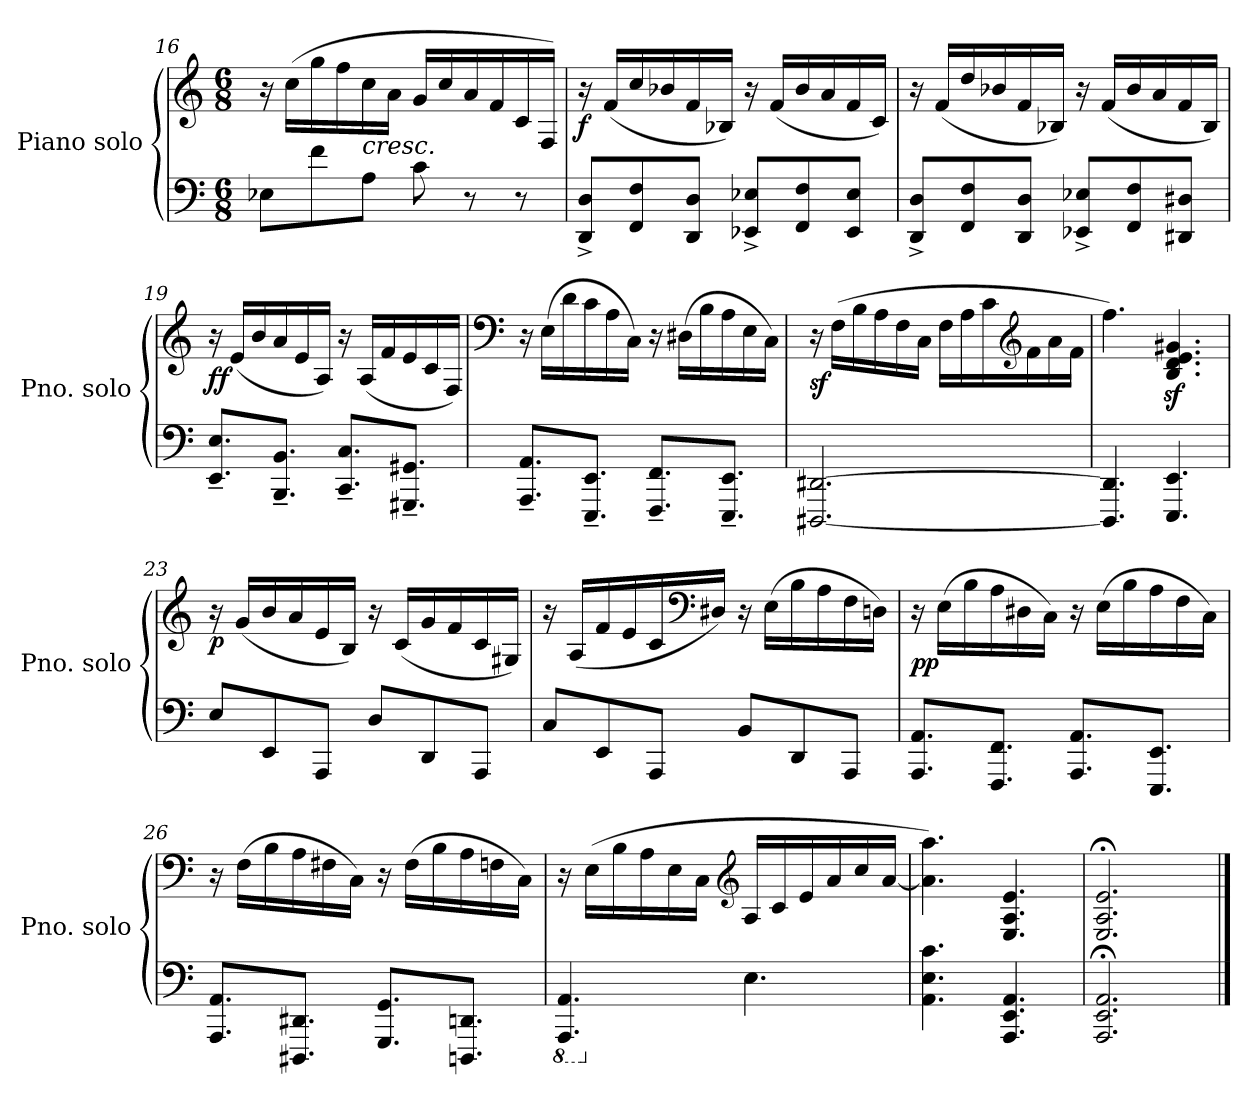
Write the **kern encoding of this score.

**kern	**kern	**dynam
*part1	*part1	*part1
*staff2	*staff1	*staff1/2
*I"Piano solo	*	*
*I'Pno. solo	*	*
*clefF4	*clefG2	*
*k[]	*k[]	*
*M6/8	*M6/8	*
=16	=16	=16
8E-X\L	16r	.
.	(>16cc\LL	.
8f\	16gg\	.
.	16ff\	.
!	!LO:TX:b:i:t=cresc.	!
8A\J	16cc\	.
.	16a\JJ	.
8c\	16g/LL	.
.	16cc/	.
8r	16a/	.
.	16f/	.
8r	16c/	.
.	16F/JJ)	.
=17	=17	=17
!	!	!LO:DY:b
8DD/^ 8D/^L	16r	f
.	(<16f/LL	.
8FF/ 8F/	16cc/	.
.	16b-X/	.
8DD/ 8D/J	16f/	.
.	16B-X/JJ)	.
8EE-X/^ 8E-X/^L	16r	.
.	(<16f/LL	.
8FF/ 8F/	16b-/	.
.	16a/	.
8EE-/ 8E-/J	16f/	.
.	16c/JJ)	.
!!LO:LB:g=z
=18	=18	=18
8DD/^ 8D/^L	16r	.
.	(<16f/LL	.
8FF/ 8F/	16dd/	.
.	16b-X/	.
8DD/ 8D/J	16f/	.
.	16B-X/JJ)	.
8EE-X/^ 8E-X/^L	16r	.
.	(<16f/LL	.
8FF/ 8F/	16b-/	.
.	16a/	.
8DD#X/ 8D#X/J	16f/	.
.	16B-/JJ)	.
=19	=19	=19
!	!	!LO:DY:b
8.EE/~ 8.E/~L	16r	ff
.	(<16e/LL	.
.	16b/	.
8.BBB/~ 8.BB/~J	16a/	.
.	16e/	.
.	16A/JJ)	.
8.CC/~ 8.C/~L	16r	.
.	(<16A/LL	.
.	16f/	.
8.GGG#X/~ 8.GG#X/~J	16e/	.
.	16c/	.
.	16F/JJ)	.
=20	=20	=20
*	*clefF4	*
8.AAA/~ 8.AA/~L	16r	.
.	(>16E\LL	.
.	16d\	.
8.EEE/~ 8.EE/~J	16c\	.
.	16A\	.
.	16C\JJ)	.
8.FFF/~ 8.FF/~L	16r	.
.	(>16D#X\LL	.
.	16B\	.
8.EEE/~ 8.EE/~J	16A\	.
.	16E\	.
.	16C\JJ)	.
!!LO:LB:g=z
=21	=21	=21
!	!	!LO:DY:b
[2.DDD#X/ [2.DD#X/	16r	sf
.	(>16F\LL	.
.	16B\	.
.	16A\	.
.	16F\	.
.	16C\JJ	.
.	16F\LL	.
.	16A\	.
.	16c\	.
*	*clefG2	*
.	16f\	.
.	16a\	.
.	16f\JJ	.
=22	=22	=22
4.DDD#/] 4.DD#/]	4.ff\)	.
4.EEE/ 4.EE/	4.B/z< 4.d/z< 4.e/z< 4.g#X/z<	.
=23	=23	=23
!	!	!LO:DY:b
8E/L	16r	p
.	(<16g/LL	.
8EE/	16b/	.
.	16a/	.
8AAA/J	16e/	.
.	16B/JJ)	.
8D/L	16r	.
.	(<16c/LL	.
8DD/	16g/	.
.	16f/	.
8AAA/J	16c/	.
.	16G#X/JJ)	.
!!LO:LB:g=z
=24	=24	=24
8C/L	16r	.
.	(<16A/LL	.
8EE/	16f/	.
.	16e/	.
8AAA/J	16c/	.
*	*clefF4	*
.	16D#X/JJ)	.
8BB/L	16r	.
.	(>16E\LL	.
8DD/	16B\	.
.	16A\	.
8AAA/J	16F\	.
.	16Dn\JJ)	.
=25	=25	=25
!	!	!LO:DY:b
8.AAA/ 8.AA/L	16r	pp
.	(>16E\LL	.
.	16B\	.
8.FFF/ 8.FF/J	16A\	.
.	16D#X\	.
.	16C\JJ)	.
8.AAA/ 8.AA/L	16r	.
.	(>16E\LL	.
.	16B\	.
8.EEE/ 8.EE/J	16A\	.
.	16F\	.
.	16C\JJ)	.
!!LO:LB:g=z
=26	=26	=26
8.AAA/ 8.AA/L	16r	.
.	(>16F\LL	.
.	16B\	.
8.DDD#X/ 8.DD#X/J	16A\	.
.	16F#X\	.
.	16C\JJ)	.
8.GGG/ 8.GG/L	16r	.
.	(>16F#\LL	.
.	16B\	.
8.DDDn/ 8.DDn/J	16A\	.
.	16Fn\	.
.	16C\JJ)	.
=27	=27	=27
*8ba	*	*
4.AAAA/ 4.AAA/	16r	.
.	(>16E\LL	.
.	16B\	.
.	16A\	.
.	16E\	.
.	16C\JJ	.
*	*clefG2	*
*X8ba	*	*
4.E\	16A/LL	.
.	16c/	.
.	16e/	.
.	16a/	.
.	16cc/	.
.	[16a/JJ	.
=28	=28	=28
4.AA\ 4.E\ 4.c\	4.a\] 4.aa\)	.
4.AAA/ 4.EE/ 4.AA/	4.E/ 4.A/ 4.e/	.
=29	=29	=29
2.AAA/;< 2.EE/;< 2.AA/;<	2.E/;< 2.A/;< 2.e/;<	.
==	==	==
*-	*-	*-
